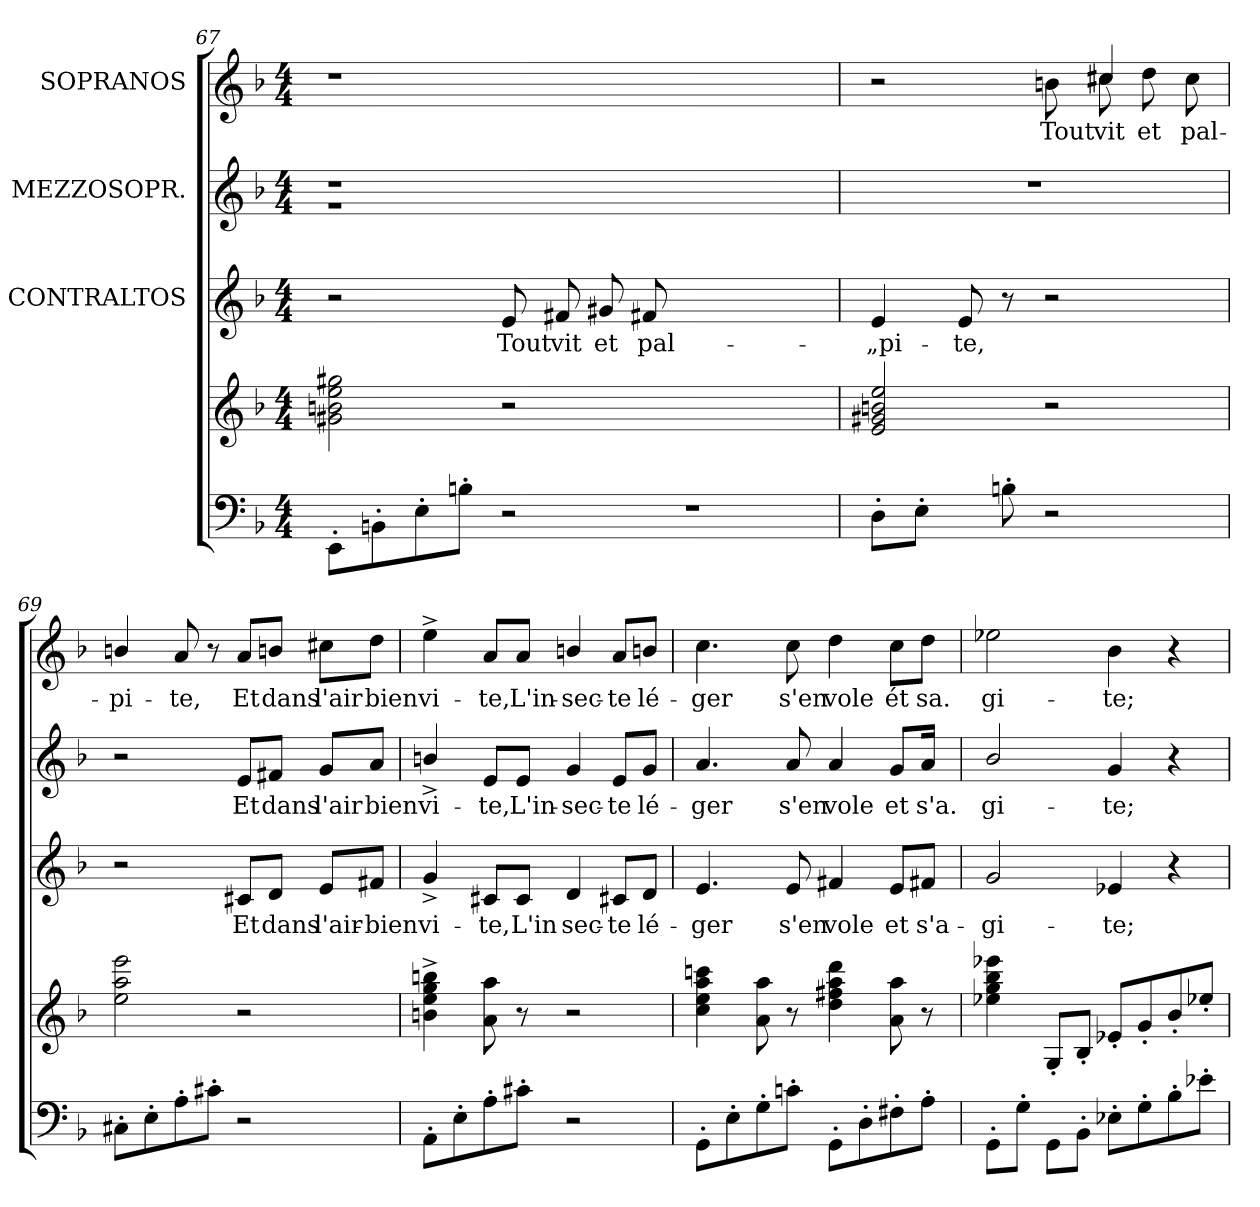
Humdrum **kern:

**kern	**kern	**kern	**text	**kern	**text	**kern	**text
*part4	*part4	*part3	*part3	*part2	*part2	*part1	*part1
*staff5	*staff4	*staff3	*staff3	*staff2	*staff2	*staff1	*staff1
*	*	*I"CONTRALTOS	*	*I"MEZZOSOPR.	*	*I"SOPRANOS	*
*clefF4	*clefG2	*clefG2	*	*clefG2	*	*clefG2	*
*k[b-]	*k[b-]	*k[b-]	*	*k[b-]	*	*k[b-]	*
*M4/4	*M4/4	*M4/4	*	*M4/4	*	*M4/4	*
=67	=67	=67	=67	=67	=67	=67	=67
*	*	*	*	*^	*	*	*
8EE'>i\L	2g#Xj\ 2bnj\ 2eej\ 2gg#Xj\	2r	.	1r	1r	.	1r	.
8BBn'>'>i\	.	.	.	.	.	.	.	.
8E'>i\	.	.	.	.	.	.	.	.
8Bn'>i\J	.	.	.	.	.	.	.	.
2r	2r	8ej/	Tout	.	.	.	.	.
.	.	8f#Xj/	vit	.	.	.	.	.
.	.	8g#Xj/	et	.	.	.	.	.
.	.	8f#Xj/	pal-	.	.	.	.	.
1r	1ryy	1ryy	.	1ryy	1ryy	.	1ryy	.
*	*	*	*	*v	*v	*	*	*
!!LO:PB:g=z
=68	=68	=68	=68	=68	=68	=68	=68
*	*	*	*	*	*	*^	*
8D'>i\L	2eej/ 2bnj/ 2g#Xj/ 2ej/	4ej/	„pi-	1r	.	2r	8ryy	.
8E'>i\J	.	.	.	.	.	.	8ryy	.
8ryy	.	8ej/	te,	.	.	.	8ryy	.
8Bn'>i\	.	8r	.	.	.	.	8ryy	.
2r	2r	2r	.	.	.	8bnj\	8ryy	Tout
.	.	.	.	.	.	4cc#Xj/	8cc#i\	vit
.	.	.	.	.	.	.	8ddi\	et
.	.	.	.	.	.	8cc#j\	8ryy	pal-
*	*	*	*	*	*	*v	*v	*
=69	=69	=69	=69	=69	=69	=69	=69
8C#X'>'>i\L	2eej\ 2aaj\ 2eeej\	2r	.	2r	.	4bnj/	pi-
8E'>i\	.	.	.	.	.	.	.
8A'>i\	.	.	.	.	.	8aj/	te,
8c#X'>i\J	.	.	.	.	.	8r	.
2r	2r	8c#Xj/L	Et	8ej/L	Et	8aj/L	Et
.	.	8dj/J	dans	8f#Xj/J	dans	8bnj/J	dans
.	.	8ej/L	l'air-	8gj/L	l'air	8cc#Xj\L	l'air
.	.	8f#Xj/J	bien	8aj/J	bien	8ddj\J	bien
=70	=70	=70	=70	=70	=70	=70	=70
8AA'>i\L	4bnj^>\ 4eej^>\ 4bbnj^>\ 4ggj^>\	4g^>j/	vi-	4bn^>j/	vi-	4ee^>j\	vi-
8E'>i\	.	.	.	.	.	.	.
8A'>i\	8aj\ 8aaj\	8c#Xj/L	te,	8ej/L	te,	8aj/L	te,
8c#X'>'>i\J	8r	8c#j/J	L'in	8ej/J	L'in-	8aj/J	L'in-
2r	2r	4dj/	sec-	4gj/	sec-	4bnj/	sec-
.	.	8c#Xj/L	te	8ej/L	te	8aj/L	te
.	.	8dj/J	lé-	8gj/J	lé-	8bnj/J	lé-
=71	=71	=71	=71	=71	=71	=71	=71
8GG'>i\L	4ccj\ 4eej\ 4aaj\ 4cccnj\	4.ej/	ger	4.aj/	ger	4.ccj\	ger
8E'>i\	.	.	.	.	.	.	.
8G'>i\	8aj\ 8aaj\	.	.	.	.	.	.
8cn'>i\J	8r	8ej/	s'en	8aj/	s'en	8ccj\	-s'en
8GG'>i\L	4ddj\ 4ff#Xj\ 4aaj\ 4dddj\	4f#Xj/	vole	4aj/	vole	4ddj\	vole
8D'>i\	.	.	.	.	.	.	.
8F#X'>i\	8aj\ 8aaj\	8ej/L	et	8gj/L	et	8ccj\L	ét
8A'>i\J	8r	8f#Xj/J	s'a-	16aj/Jk	s'a.	8ddj\J	sa.
.	.	.	.	16ryy	.	.	.
!!LO:LB:g=z
=72	=72	=72	=72	=72	=72	=72	=72
8GG'>i\L	4ee-Xj\ 4ggj\ 4bb-j\ 4eee-Xj\	2gj/	gi-	2b-j/	gi-	2ee-Xj\	gi-
8G'>i\J	.	.	.	.	.	.	.
8GGi\L	8G'>j/L	.	.	.	.	.	.
8BB-'<i\J	8B-'>j/J	.	.	.	.	.	.
8E-X'>i\L	8e-X'<j/L	4e-Xj/	te;	4gj/	te;	4b-j\	te;
8G'>i\	8g'<j/	.	.	.	.	.	.
8B-'>i\	8b-'<j/	4r	.	4r	.	4r	.
8e-X'>i\J	8ee-X'<j/J	.	.	.	.	.	.
=	=	=	=	=	=	=	=
*-	*-	*-	*-	*-	*-	*-	*-
